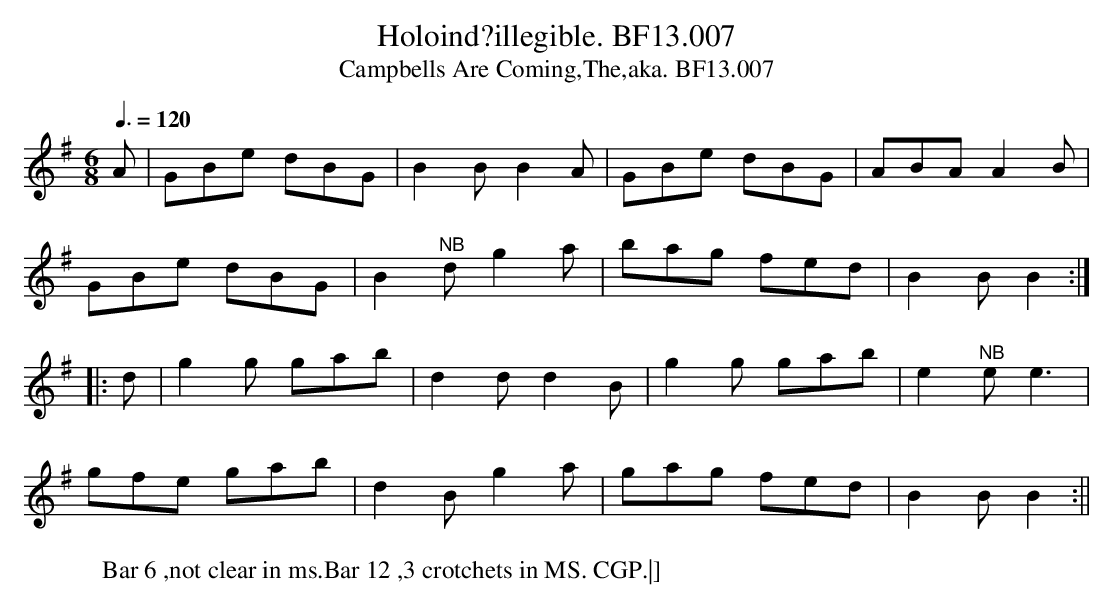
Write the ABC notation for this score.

X:1
T:Holoind?illegible. BF13.007
T:Campbells Are Coming,The,aka. BF13.007
M:6/8
L:1/8
Q:3/8=120
K:G
A|GBe dBG|B2BB2A|GBe dBG|ABAA2B|
GBe dBG|B2"^NB"dg2a|bag fed|B2BB2:|
|:d|g2g gab|d2dd2B|g2g gab|e2"^NB"ee3|
gfe gab| d2Bg2a|gag fed|B2B B2:||
W:Bar 6 ,not clear in ms.Bar 12 ,3 crotchets in MS. CGP.|]
